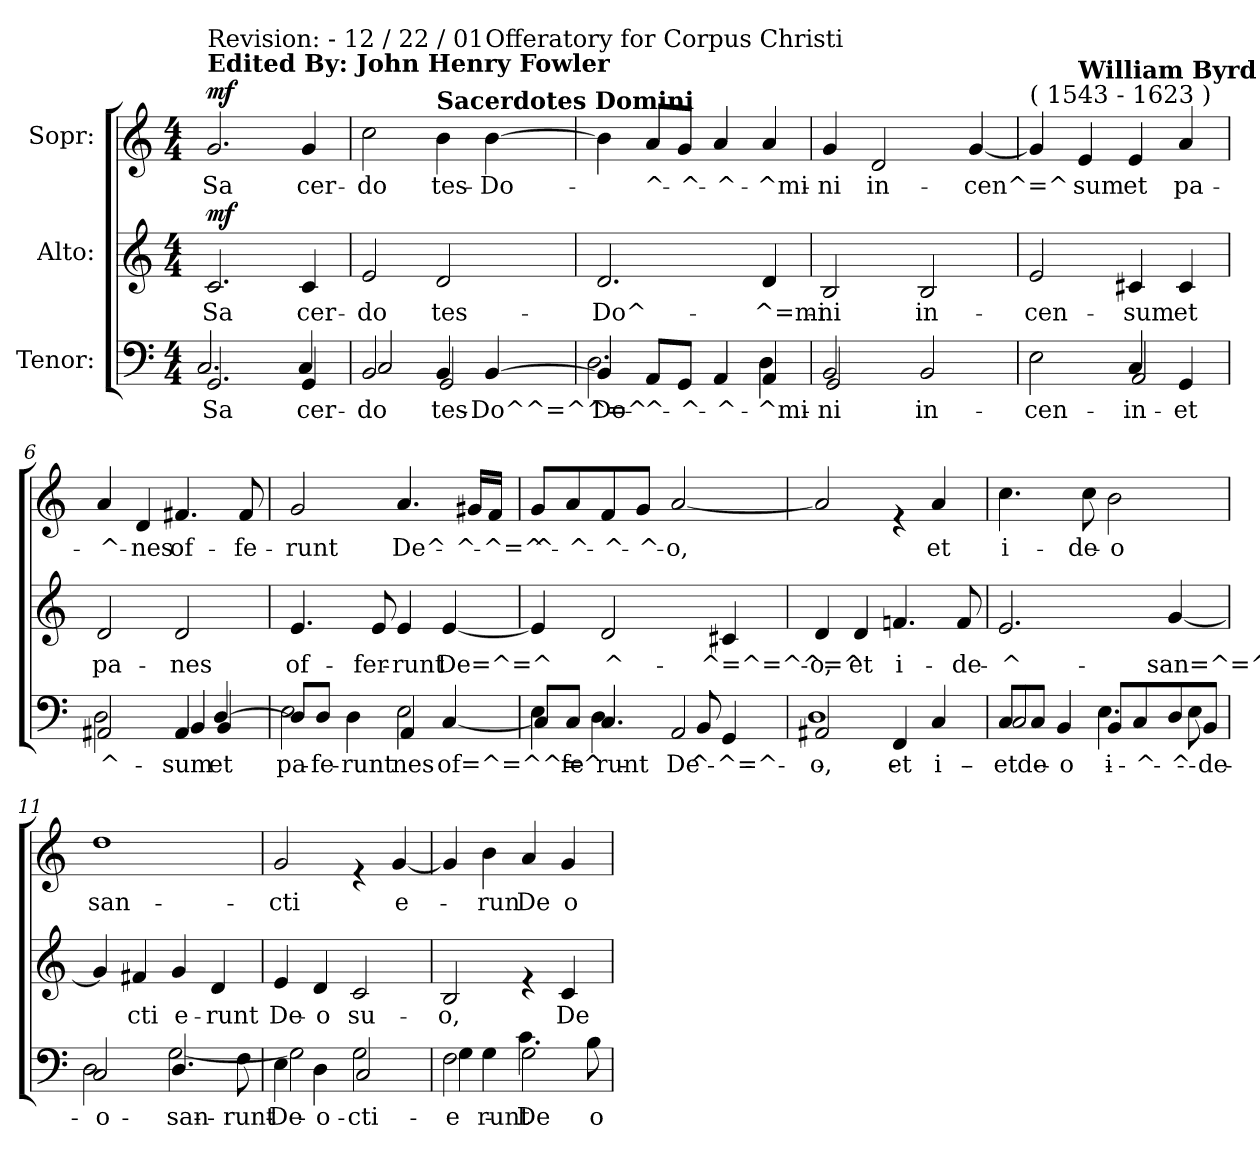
**kern	**text	**dynam	**kern	**text	**dynam	**kern	**text	**dynam
*part3	*part3	*part3	*part2	*part2	*part2	*part1	*part1	*part1
*staff3	*staff3	*staff3	*staff2	*staff2	*staff2	*staff1	*staff1	*staff1
*I"Tenor:	*	*	*I"Alto:	*	*	*I"Sopr:	*	*
*clefF4	*	*	*clefG2	*	*	*clefG2	*	*
*k[]	*	*	*k[]	*	*	*k[]	*	*
*C:	*	*	*C:	*	*	*C:	*	*
*M4/4	*	*	*M4/4	*	*	*M4/4	*	*
=1	=1	=1	=1	=1	=1	=1	=1	=1
!	!	!	!	!	!	!LO:TX:a:B:t=Edited By&colon;  John Henry Fowler	!	!
!	!	!	!	!	!	!LO:TX:a:t=Revision&colon;  -  12 / 22 / 01	!	!
!	!LO:LY:b	!	!	!	!	!	!	!
*^	*	*	*	*	*	*	*	*
!	!	!LO:LY:b	!LO:DY:a	!	!LO:LY:b	!	!	!LO:LY:b	!
!	!	!	!LO:DY:n=1:a	!	!	!LO:DY:a	!	!	!LO:DY:a
2.GG/	2.C/	-Sa	mf mf	2.c/	Sa	mf	2.g/	Sa	mf
!	!	!LO:LY:b	!	!	!	!	!	!	!
!	!	!LO:LY:b	!	!	!LO:LY:b	!	!	!LO:LY:b	!
4GG/	4C/	cer-	.	4c/	cer-	.	4g/	cer-	.
=2	=2	=2	=2	=2	=2	=2	=2	=2	=2
!	!	!LO:LY:b	!	!	!	!	!	!	!
!	!	!LO:LY:b	!	!	!LO:LY:b	!	!	!LO:LY:b	!
2BB/	2C/	do	.	2e/	-do	.	2cc\	-do	.
!	!	!	!	!	!	!	!LO:TX:a:B:t=Sacerdotes Domini	!	!
!	!	!LO:LY:b	!	!	!	!	!	!	!
!	!	!LO:LY:b	!	!	!LO:LY:b	!	!	!LO:LY:b	!
4BB/	2GG/	tes-	.	2d/	tes-	.	4b\	tes-	.
!	!	!	!	!	!	!	!LO:TX:a:t=Offeratory for Corpus Christi	!	!
!	!	!LO:LY:b	!	!	!	!	!	!LO:LY:b	!
[<4BB/	.	-Do^^=^^=^	.	.	.	.	[>4b\	-Do-	.
=3	=3	=3	=3	=3	=3	=3	=3	=3	=3
!	!	!LO:LY:b	!	!	!LO:LY:b	!	!	!	!
4BB/]	2.D\	-Do-	.	2.d/	-Do^-	.	4b\]	.	.
!	!	!LO:LY:b	!	!	!	!	!	!LO:LY:b	!
8AA/L	.	-^-	.	.	.	.	8a/L	-^-	.
!	!	!LO:LY:b	!	!	!	!	!	!LO:LY:b	!
8GG/J	.	-^-	.	.	.	.	8g/J	-^-	.
!	!	!LO:LY:b	!	!	!	!	!	!LO:LY:b	!
4AA/	.	-^-	.	.	.	.	4a/	-^-	.
!	!	!LO:LY:b	!	!	!	!	!	!	!
!	!	!LO:LY:b	!	!	!LO:LY:b	!	!	!LO:LY:b	!
4AA/	4D\	-^mi-	.	4d/	-^=mi-	.	4a/	-^mi-	.
=4	=4	=4	=4	=4	=4	=4	=4	=4	=4
!	!	!LO:LY:b	!	!	!	!	!	!	!
!	!	!LO:LY:b	!	!	!LO:LY:b	!	!	!LO:LY:b	!
2BB/	2GG/	-ni	.	2B/	-ni	.	4g/	-ni	.
!	!	!	!	!	!	!	!	!LO:LY:b	!
.	.	.	.	.	.	.	2d/	in-	.
!	!	!LO:LY:b	!	!	!LO:LY:b	!	!	!	!
2BB/	2ryy	in-	.	2B/	in-	.	.	.	.
!	!	!	!	!	!	!	!	!LO:LY:b	!
.	.	.	.	.	.	.	[<4g/	-cen^=^	.
=5	=5	=5	=5	=5	=5	=5	=5	=5	=5
!	!	!	!	!	!	!	!LO:TX:a:t=( 1543 - 1623 )	!	!
!	!	!LO:LY:b	!	!	!LO:LY:b	!	!	!	!
2E\	2ryy	cen-	.	2e/	-cen-	.	4g/]	.	.
!	!	!	!	!	!	!	!LO:TX:a:B:t=William Byrd	!	!
!	!	!	!	!	!	!	!	!LO:LY:b	!
.	.	.	.	.	.	.	4e/	sum	.
!	!	!LO:LY:b	!	!	!	!	!	!	!
!	!	!LO:LY:b	!	!	!LO:LY:b	!	!	!LO:LY:b	!
4C/	2AA/	in-	.	4c#X/	-sum	.	4e/	et	.
!	!	!LO:LY:b	!	!	!LO:LY:b	!	!	!LO:LY:b	!
4GG/	.	et	.	4c#/	et	.	4a/	pa-	.
!!LO:LB:g=z
=6	=6	=6	=6	=6	=6	=6	=6	=6	=6
!	!	!LO:LY:b	!	!	!	!	!	!	!
!	!	!LO:LY:b	!	!	!LO:LY:b	!	!	!LO:LY:b	!
2AA#X/	2D\	^-	.	2d/	pa-	.	4a/	-^-	.
!	!	!	!	!	!	!	!	!LO:LY:b	!
.	.	.	.	.	.	.	4d/	-nes	.
!	!	!LO:LY:b	!	!	!	!	!	!	!
!	!	!LO:LY:b	!	!	!LO:LY:b	!	!	!LO:LY:b	!
4AA#/	4BB/	-sum	.	2d/	-nes	.	4.f#X/	of-	.
!	!	!LO:LY:b	!	!	!	!	!	!	!
!	!	!LO:LY:b	!	!	!	!	!	!	!
[<4D/	4BB/	et	.	.	.	.	.	.	.
!	!	!	!	!	!	!	!	!LO:LY:b	!
.	.	.	.	.	.	.	8f#/	-fe-	.
=7	=7	=7	=7	=7	=7	=7	=7	=7	=7
!	!	!LO:LY:b	!	!	!LO:LY:b	!	!	!LO:LY:b	!
8D/L]	2E\	pa-	.	4.e/	of-	.	2g/	-runt	.
!	!	!LO:LY:b	!	!	!	!	!	!	!
8D/J	.	fe-	.	.	.	.	.	.	.
!	!	!LO:LY:b	!	!	!	!	!	!	!
4D\	.	-runt	.	.	.	.	.	.	.
!	!	!	!	!	!LO:LY:b	!	!	!	!
.	.	.	.	8e/	-fer-	.	.	.	.
!	!	!LO:LY:b	!	!	!	!	!	!	!
!	!	!LO:LY:b	!	!	!LO:LY:b	!	!	!LO:LY:b	!
2E\	4AA/	-nes	.	4e/	-runt	.	4.a/	De^-	.
!	!	!LO:LY:b	!	!	!LO:LY:b	!	!	!	!
.	[<4C/	of=^=^^=^	.	[<4e/	De=^=^	.	.	.	.
!	!	!	!	!	!	!	!	!LO:LY:b	!
.	.	.	.	.	.	.	16g#X/LL	-^-	.
!	!	!	!	!	!	!	!	!LO:LY:b	!
.	.	.	.	.	.	.	16f/JJ	-^=^	.
=8	=8	=8	=8	=8	=8	=8	=8	=8	=8
!	!	!LO:LY:b	!	!	!	!	!	!LO:LY:b	!
4E\	8C/L]	.	.	4e/]	.	.	8g/L	^-	.
!	!	!LO:LY:b	!	!	!	!	!	!LO:LY:b	!
.	8C/J	-fe-	.	.	.	.	8a/	-^-	.
!	!	!LO:LY:b	!	!	!	!	!	!	!
!	!	!LO:LY:b	!	!	!LO:LY:b	!	!	!LO:LY:b	!
4.C/	4D\	-runt	.	2d/	^-	.	8f/	-^-	.
!	!	!	!	!	!	!	!	!LO:LY:b	!
.	.	.	.	.	.	.	8g/J	-^-	.
!	!	!LO:LY:b	!	!	!	!	!	!LO:LY:b	!
.	2AA/	De-	.	.	.	.	[<2a/	-o,	.
!	!	!LO:LY:b	!	!	!	!	!	!	!
8BB/	.	-^-	.	.	.	.	.	.	.
!	!	!LO:LY:b	!	!	!LO:LY:b	!	!	!	!
4GG/	.	-^=^-	.	4c#X/	-^=^=^^=^-	.	.	.	.
=9	=9	=9	=9	=9	=9	=9	=9	=9	=9
!	!	!LO:LY:b	!	!	!	!	!	!	!
!	!	!LO:LY:b	!	!	!LO:LY:b	!	!	!	!
2AA#X/	1D	-o,	.	4d/	-o,	.	2a/]	.	.
!	!	!	!	!	!LO:LY:b	!	!	!	!
.	.	.	.	4d/	et	.	.	.	.
!	!	!LO:LY:b	!	!	!LO:LY:b	!	!	!	!
4FF/	.	et	.	4.fni/	i-	.	4re	.	.
!	!	!LO:LY:b	!	!	!	!	!	!LO:LY:b	!
4C/	.	i-	.	.	.	.	4a/	et	.
!	!	!	!	!	!LO:LY:b	!	!	!	!
.	.	.	.	8f/	-de-	.	.	.	.
!!LO:LB:g=z
=10	=10	=10	=10	=10	=10	=10	=10	=10	=10
!	!	!LO:LY:b	!	!	!	!	!	!	!
!	!	!LO:LY:b	!	!	!LO:LY:b	!	!	!LO:LY:b	!
8C/L	2C/	-et	.	2.e/	-^-	.	4.cc\	i-	.
!	!	!LO:LY:b	!	!	!	!	!	!	!
8C/J	.	-de-	.	.	.	.	.	.	.
!	!	!LO:LY:b	!	!	!	!	!	!	!
4BB/	.	-o	.	.	.	.	.	.	.
!	!	!	!	!	!	!	!	!LO:LY:b	!
.	.	.	.	.	.	.	8cc\	-de-	.
!	!	!LO:LY:b	!	!	!	!	!	!	!
!	!	!LO:LY:b	!	!	!	!	!	!LO:LY:b	!
8BB/L	4.E\	i-	.	.	.	.	2b\	-o	.
!	!	!LO:LY:b	!	!	!	!	!	!	!
8C/	.	^-	.	.	.	.	.	.	.
!	!	!LO:LY:b	!	!	!LO:LY:b	!	!	!	!
8D/	.	-^-	.	[<4g/	-san=^=^	.	.	.	.
!	!	!LO:LY:b	!	!	!	!	!	!	!
!	!	!LO:LY:b	!	!	!	!	!	!	!
8BB/J	8E\	-de-	.	.	.	.	.	.	.
=11	=11	=11	=11	=11	=11	=11	=11	=11	=11
!	!	!LO:LY:b	!	!	!	!	!	!	!
!	!	!LO:LY:b	!	!	!	!	!	!LO:LY:b	!
2C/	2D\	o	.	4g/]	.	.	1dd	san-	.
!	!	!	!	!	!LO:LY:b	!	!	!	!
.	.	.	.	4f#X/	cti	.	.	.	.
!	!	!LO:LY:b	!	!	!	!	!	!	!
!	!	!LO:LY:b	!	!	!LO:LY:b	!	!	!	!
4.D/	[>2G\	san-	.	4g/	e-	.	.	.	.
!	!	!	!	!	!LO:LY:b	!	!	!	!
.	.	.	.	4d/	-runt	.	.	.	.
!	!	!LO:LY:b	!	!	!	!	!	!	!
8F\	.	-runt	.	.	.	.	.	.	.
=12	=12	=12	=12	=12	=12	=12	=12	=12	=12
!	!	!LO:LY:b	!	!	!LO:LY:b	!	!	!LO:LY:b	!
4E\	2G\]	-De-	.	4e/	De-	.	2g/	-cti	.
!	!	!LO:LY:b	!	!	!LO:LY:b	!	!	!	!
4D\	.	-o	.	4d/	-o	.	.	.	.
!	!	!LO:LY:b	!	!	!	!	!	!	!
!	!	!LO:LY:b	!	!	!LO:LY:b	!	!	!	!
2G\	2C/	-cti	.	2c/	su-	.	4re	.	.
!	!	!	!	!	!	!	!	!LO:LY:b	!
.	.	.	.	.	.	.	[<4g/	e-	.
=13	=13	=13	=13	=13	=13	=13	=13	=13	=13
!	!	!LO:LY:b	!	!	!	!	!	!	!
!	!	!LO:LY:b	!	!	!LO:LY:b	!	!	!	!
2F\	4G\	-e-	.	2B/	-o,	.	4g/]	.	.
!	!	!LO:LY:b	!	!	!	!	!	!LO:LY:b	!
.	4G\	-runt	.	.	.	.	4b\	-run	.
!	!	!LO:LY:b	!	!	!	!	!	!	!
!	!	!LO:LY:b	!	!	!	!	!	!LO:LY:b	!
2G\	4.c\	De-	.	4re	.	.	4a/	De	.
!	!	!	!	!	!LO:LY:b	!	!	!LO:LY:b	!
.	.	.	.	4c/	De-	.	4g/	o-	.
!	!	!LO:LY:b	!	!	!	!	!	!	!
.	8B\	-o	.	.	.	.	.	.	.
*v	*v	*	*	*	*	*	*	*	*
=	=	=	=	=	=	=	=	=
*-	*-	*-	*-	*-	*-	*-	*-	*-
